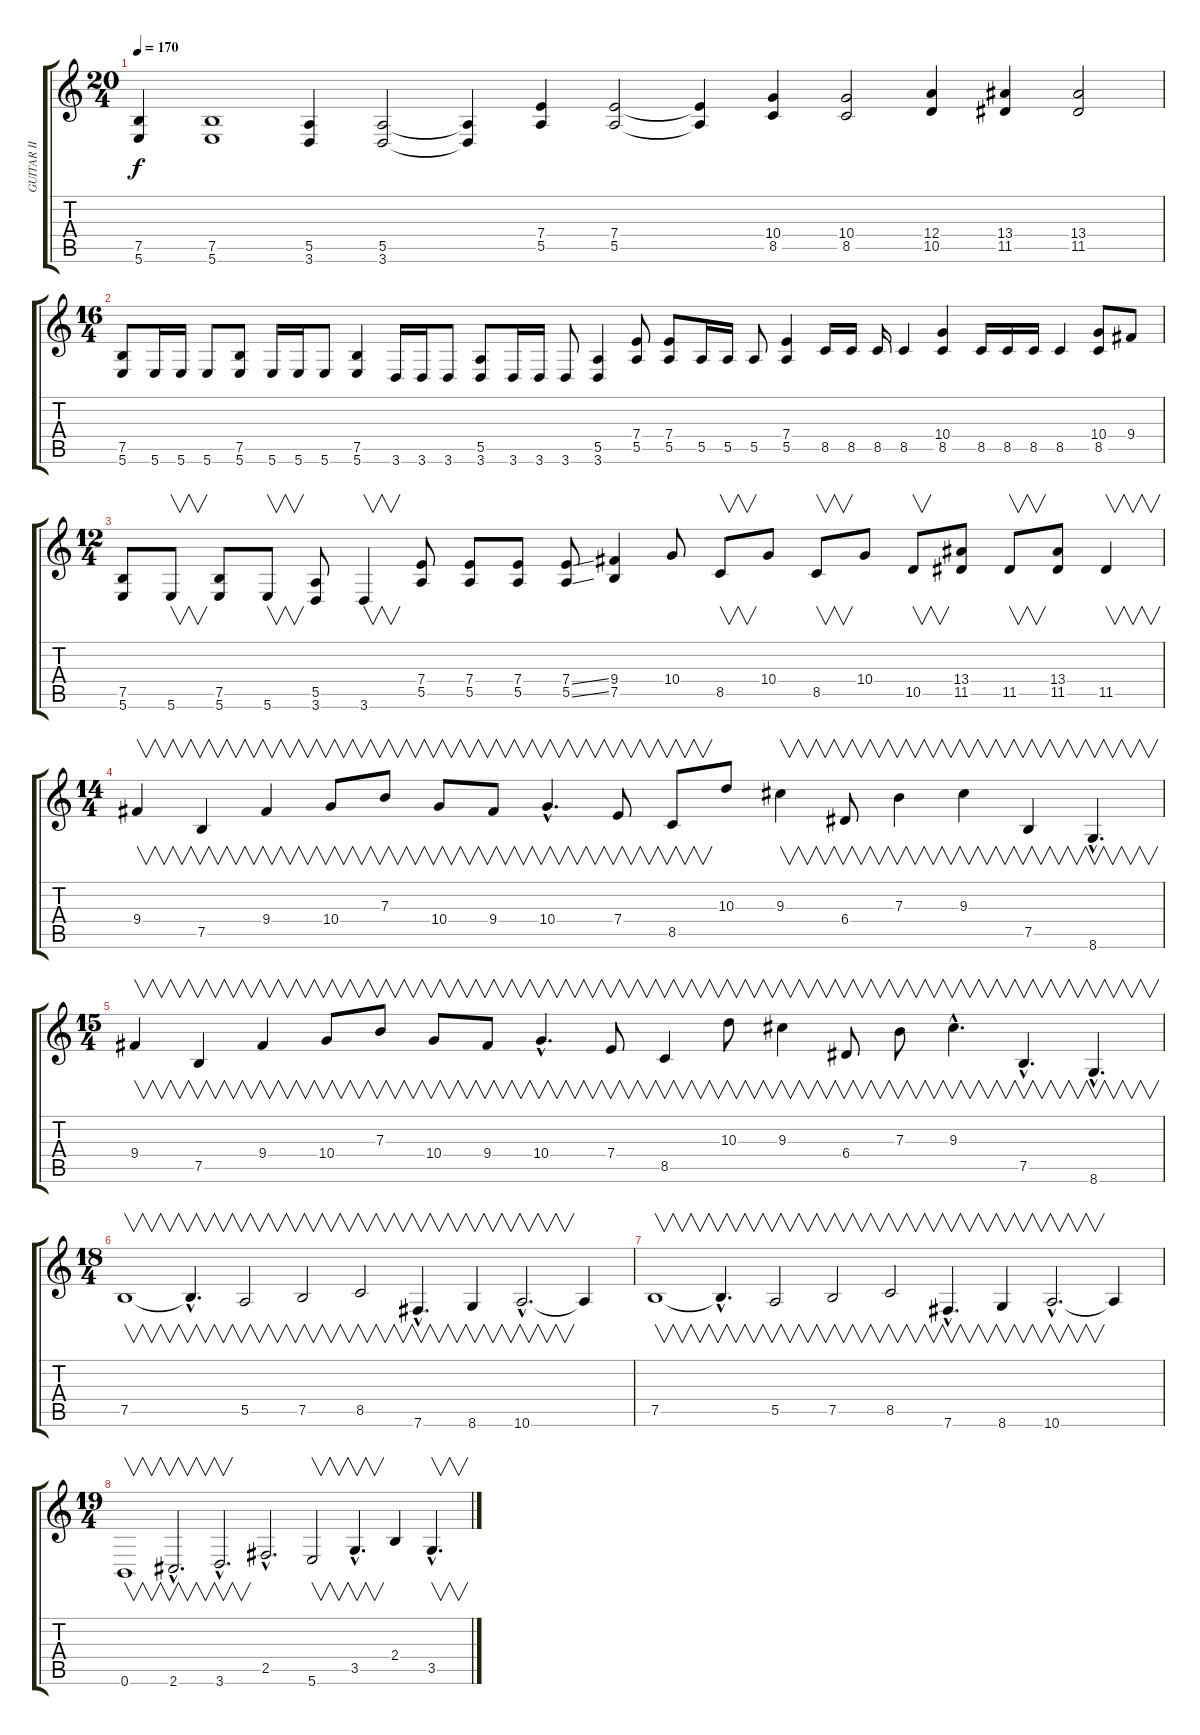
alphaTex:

\track ("GUITAR II" "GUITAR II") {instrument distortionguitar}
\staff {score tabs}
\tuning (B3 Gb3 E3 A2 E2 B1) {hide}
\ts (20 4)
\tempo 170
\clef g2
\ks c
(7.5 5.6).4{dy f} (7.5 5.6).1 (5.5 3.6).4 (5.5 3.6).2 (5.5{t} 3.6{t}).4 (7.4 5.5).4 (7.4 5.5).2 (7.4{t} 5.5{t}).4 (10.4 8.5).4 (10.4 8.5).2 (12.4 10.5).4 (13.4 11.5).4 (13.4 11.5).2 |
\ts (16 4)
(7.5 5.6).8 5.6.16 5.6.16 5.6.8 (7.5 5.6).8 5.6.16 5.6.16 5.6.8 (7.5 5.6).4 3.6.16 3.6.16 3.6.8 (5.5 3.6).8 3.6.16 3.6.16 3.6.8 (5.5 3.6).4 (7.4 5.5).8 (7.4 5.5).8 5.5.16 5.5.16 5.5.8 (7.4 5.5).4 8.5.16 8.5.16 8.5.16 8.5.4 (10.4 8.5).4 8.5.16 8.5.16 8.5.16 8.5.4 (10.4 8.5).8 9.4.8 |
\ts (12 4)
(7.5 5.6).8 5.6.8{v} (7.5 5.6).8 5.6.8{v} (5.5 3.6).8 3.6.4{v} (7.4 5.5).8 (7.4 5.5).8 (7.4 5.5).8 (7.4{ss} 5.5{ss}).8 (9.4 7.5).4 10.4.8 8.5.8{v} 10.4.8 8.5.8{v} 10.4.8 10.5.8{v} (13.4 11.5).8 11.5.8{v} (13.4 11.5).8 11.5.4{v} |
\ts (14 4)
9.4.4{v} 7.5.4{v} 9.4.4{v} 10.4.8{v} 7.3.8{v} 10.4.8{v} 9.4.8{v} 10.4{hac}.4{v d} 7.4.8{v} 8.5.8{v} 10.3.8 9.3.4{v} 6.4.8{v} 7.3.4{v} 9.3.4{v} 7.5.4{v} 8.6{hac}.4{v d} |
\ts (15 4)
9.4.4{v} 7.5.4{v} 9.4.4{v} 10.4.8{v} 7.3.8{v} 10.4.8{v} 9.4.8{v} 10.4{hac}.4{v d} 7.4.8{v} 8.5.4{v} 10.3.8{v} 9.3.4{v} 6.4.8{v} 7.3.8{v} 9.3{hac}.4{v d} 7.5{hac}.4{v d} 8.6{hac}.4{v d} |
\ts (18 4)
7.5.1{v} 7.5{hac t}.4{v d} 5.5.2{v} 7.5.2{v} 8.5.2{v} 7.6{hac}.4{v d} 8.6.4{v} 10.6{hac}.2{v d} 10.6{t}.4 |
7.5.1{v} 7.5{hac t}.4{v d} 5.5.2{v} 7.5.2{v} 8.5.2{v} 7.6{hac}.4{v d} 8.6.4{v} 10.6{hac}.2{v d} 10.6{t}.4 |
\ts (19 4)
0.6.1{v} 2.6{hac}.2{v d} 3.6{hac}.2{v d} 2.5{hac}.2{d} 5.6.2{v} 3.5{hac}.4{v d} 2.4.4 3.5{hac}.4{v d}
